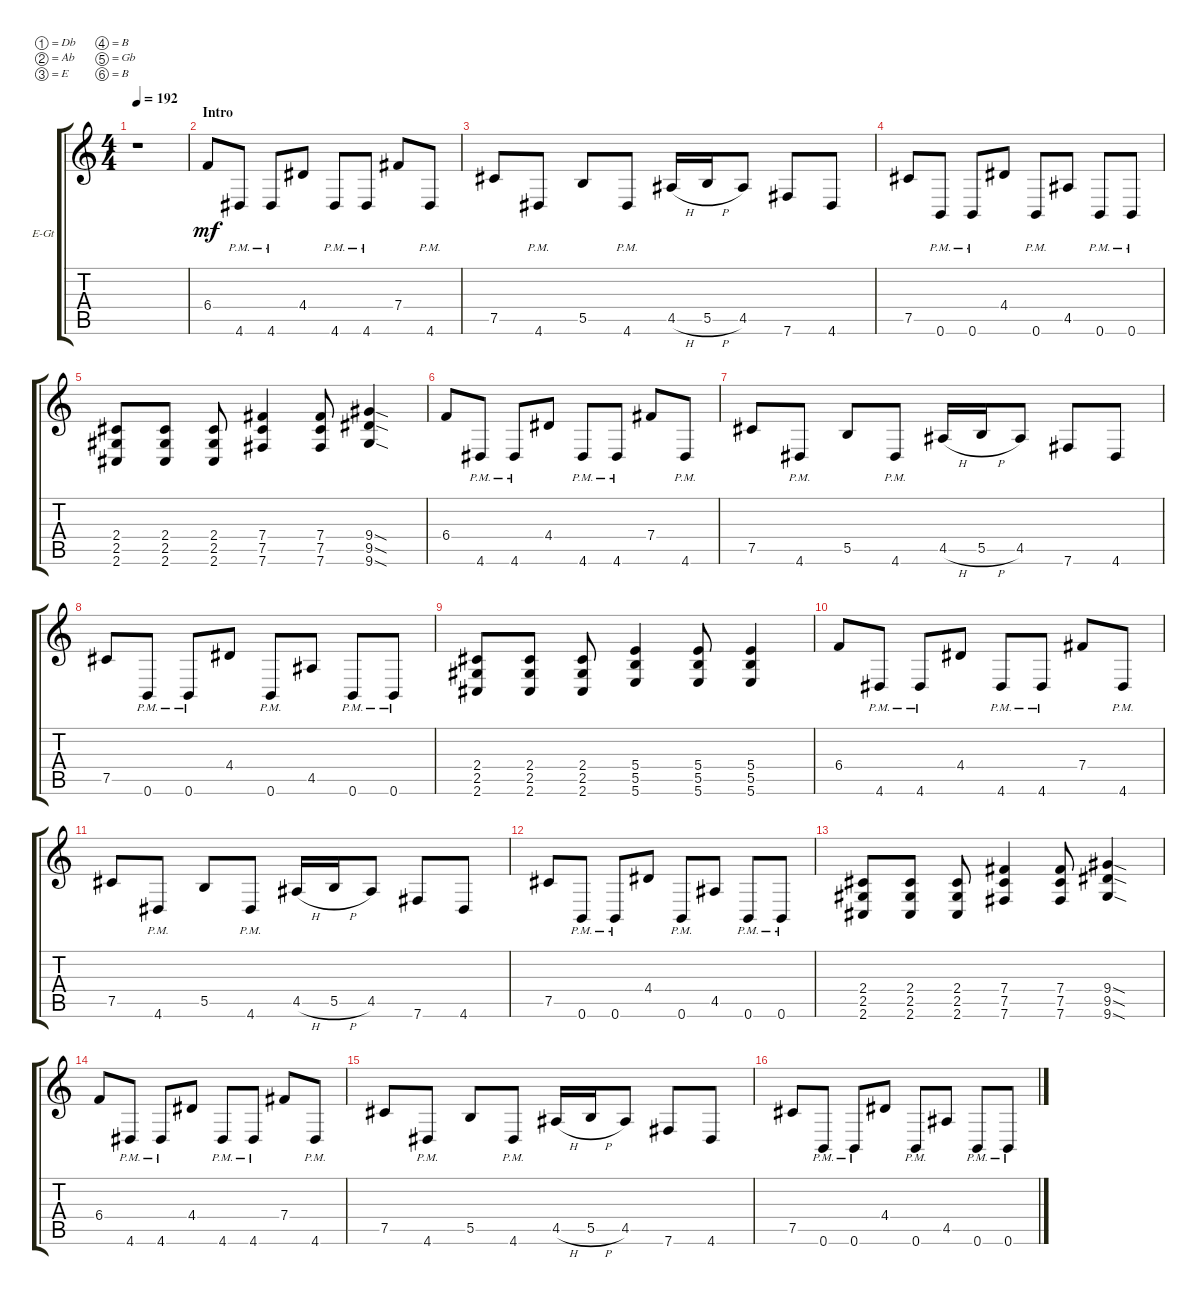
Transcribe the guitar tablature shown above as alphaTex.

\bracketExtendMode groupsimilarinstruments
\firstSystemTrackNameOrientation horizontal
\otherSystemsTrackNameOrientation horizontal
\track ("Gary Smith " "E-Gt") {instrument distortionguitar}
\staff {score tabs}
\tuning (Db4 Ab3 E3 B2 Gb2 B1)
\ts (4 4)
\tempo 192
\clef g2
\ks aminor
r.1{dy mf instrument distortionguitar} |
\section ("" "Intro")
6.4.8 4.6{pm}.8 4.6{pm}.8 4.4.8 4.6{pm}.8 4.6{pm}.8 7.4.8 4.6{pm}.8 |
7.5.8 4.6{pm}.8 5.5.8 4.6{pm}.8 4.5{h}.16 5.5{h}.16 4.5.8 7.6.8 4.6.8 |
7.5.8 0.6{pm}.8 0.6{pm}.8 4.4.8 0.6{pm}.8 4.5.8 0.6{pm}.8 0.6{pm}.8 |
(2.6 2.5 2.4).8 (2.4 2.5 2.6).8 (2.6 2.5 2.4).8 (7.6 7.5 7.4).4 (7.4 7.5 7.6).8 (9.6{sod} 9.5{sod} 9.4{sod}).4 |
6.4.8 4.6{pm}.8 4.6{pm}.8 4.4.8 4.6{pm}.8 4.6{pm}.8 7.4.8 4.6{pm}.8 |
7.5.8 4.6{pm}.8 5.5.8 4.6{pm}.8 4.5{h}.16 5.5{h}.16 4.5.8 7.6.8 4.6.8 |
7.5.8 0.6{pm}.8 0.6{pm}.8 4.4.8 0.6{pm}.8 4.5.8 0.6{pm}.8 0.6{pm}.8 |
(2.6 2.5 2.4).8 (2.4 2.5 2.6).8 (2.6 2.5 2.4).8 (5.6 5.5 5.4).4 (5.4 5.5 5.6).8 (5.6 5.5 5.4).4 |
6.4.8 4.6{pm}.8 4.6{pm}.8 4.4.8 4.6{pm}.8 4.6{pm}.8 7.4.8 4.6{pm}.8 |
7.5.8 4.6{pm}.8 5.5.8 4.6{pm}.8 4.5{h}.16 5.5{h}.16 4.5.8 7.6.8 4.6.8 |
7.5.8 0.6{pm}.8 0.6{pm}.8 4.4.8 0.6{pm}.8 4.5.8 0.6{pm}.8 0.6{pm}.8 |
(2.6 2.5 2.4).8 (2.4 2.5 2.6).8 (2.6 2.5 2.4).8 (7.6 7.5 7.4).4 (7.4 7.5 7.6).8 (9.6{sod} 9.5{sod} 9.4{sod}).4 |
6.4.8 4.6{pm}.8 4.6{pm}.8 4.4.8 4.6{pm}.8 4.6{pm}.8 7.4.8 4.6{pm}.8 |
7.5.8 4.6{pm}.8 5.5.8 4.6{pm}.8 4.5{h}.16 5.5{h}.16 4.5.8 7.6.8 4.6.8 |
7.5.8 0.6{pm}.8 0.6{pm}.8 4.4.8 0.6{pm}.8 4.5.8 0.6{pm}.8 0.6{pm}.8
